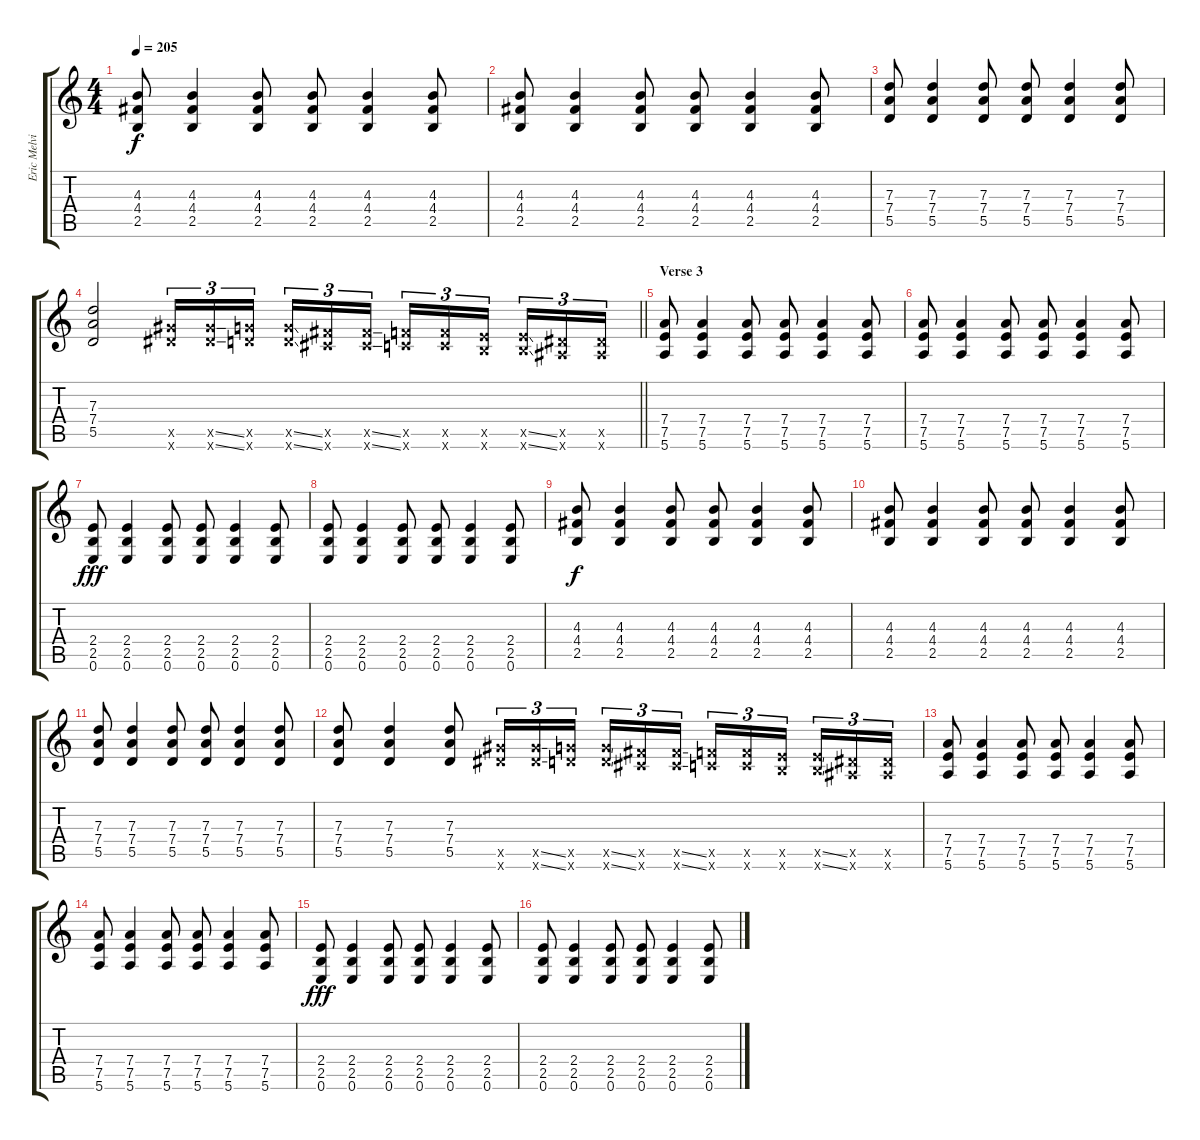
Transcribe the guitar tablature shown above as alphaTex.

\track ("Eric Melvin" "Eric Melvi") {instrument overdrivenguitar}
\staff {score tabs}
\tuning (E4 B3 G3 D3 A2 E2) {hide}
\ts (4 4)
\tempo 205
\clef g2
\ks c
(4.3 4.4 2.5).8{dy f} (4.3 4.4 2.5).4 (4.3 4.4 2.5).8 (4.3 4.4 2.5).8 (4.3 4.4 2.5).4 (4.3 4.4 2.5).8 |
(4.3 4.4 2.5).8 (4.3 4.4 2.5).4 (4.3 4.4 2.5).8 (4.3 4.4 2.5).8 (4.3 4.4 2.5).4 (4.3 4.4 2.5).8 |
(7.3 7.4 5.5).8 (7.3 7.4 5.5).4 (7.3 7.4 5.5).8 (7.3 7.4 5.5).8 (7.3 7.4 5.5).4 (7.3 7.4 5.5).8 |
\barLineRight lightlight
(7.3 7.4 5.5).2 (11.5{x} 11.6{x}).16{tu (3 2)} (11.5{ss x} 11.6{ss x}).16{tu (3 2)} (10.5{x} 10.6{x}).16{tu (3 2) beam splitsecondary} (10.5{ss x} 10.6{ss x}).16{tu (3 2)} (9.5{x} 9.6{x}).16{tu (3 2)} (9.5{ss x} 9.6{ss x}).16{tu (3 2)} (8.5{x} 8.6{x}).16{tu (3 2)} (8.5{x} 8.6{x}).16{tu (3 2)} (7.5{x} 7.6{x}).16{tu (3 2) beam splitsecondary} (7.5{ss x} 7.6{ss x}).16{tu (3 2)} (6.5{x} 6.6{x}).16{tu (3 2)} (6.5{x} 6.6{x}).16{tu (3 2)} |
\section ("" "Verse 3")
(7.4 7.5 5.6).8 (7.4 7.5 5.6).4 (7.4 7.5 5.6).8 (7.4 7.5 5.6).8 (7.4 7.5 5.6).4 (7.4 7.5 5.6).8 |
(7.4 7.5 5.6).8 (7.4 7.5 5.6).4 (7.4 7.5 5.6).8 (7.4 7.5 5.6).8 (7.4 7.5 5.6).4 (7.4 7.5 5.6).8 |
(2.4 2.5 0.6).8{dy fff} (2.4 2.5 0.6).4 (2.4 2.5 0.6).8 (2.4 2.5 0.6).8 (2.4 2.5 0.6).4 (2.4 2.5 0.6).8 |
(2.4 2.5 0.6).8 (2.4 2.5 0.6).4 (2.4 2.5 0.6).8 (2.4 2.5 0.6).8 (2.4 2.5 0.6).4 (2.4 2.5 0.6).8 |
(4.3 4.4 2.5).8{dy f} (4.3 4.4 2.5).4 (4.3 4.4 2.5).8 (4.3 4.4 2.5).8 (4.3 4.4 2.5).4 (4.3 4.4 2.5).8 |
(4.3 4.4 2.5).8 (4.3 4.4 2.5).4 (4.3 4.4 2.5).8 (4.3 4.4 2.5).8 (4.3 4.4 2.5).4 (4.3 4.4 2.5).8 |
(7.3 7.4 5.5).8 (7.3 7.4 5.5).4 (7.3 7.4 5.5).8 (7.3 7.4 5.5).8 (7.3 7.4 5.5).4 (7.3 7.4 5.5).8 |
(7.3 7.4 5.5).8 (7.3 7.4 5.5).4 (7.3 7.4 5.5).8 (11.5{x} 11.6{x}).16{tu (3 2)} (11.5{ss x} 11.6{ss x}).16{tu (3 2)} (10.5{x} 10.6{x}).16{tu (3 2) beam splitsecondary} (10.5{ss x} 10.6{ss x}).16{tu (3 2)} (9.5{x} 9.6{x}).16{tu (3 2)} (9.5{ss x} 9.6{ss x}).16{tu (3 2)} (8.5{x} 8.6{x}).16{tu (3 2)} (8.5{x} 8.6{x}).16{tu (3 2)} (7.5{x} 7.6{x}).16{tu (3 2) beam splitsecondary} (7.5{ss x} 7.6{ss x}).16{tu (3 2)} (6.5{x} 6.6{x}).16{tu (3 2)} (6.5{x} 6.6{x}).16{tu (3 2)} |
(7.4 7.5 5.6).8 (7.4 7.5 5.6).4 (7.4 7.5 5.6).8 (7.4 7.5 5.6).8 (7.4 7.5 5.6).4 (7.4 7.5 5.6).8 |
(7.4 7.5 5.6).8 (7.4 7.5 5.6).4 (7.4 7.5 5.6).8 (7.4 7.5 5.6).8 (7.4 7.5 5.6).4 (7.4 7.5 5.6).8 |
(2.4 2.5 0.6).8{dy fff} (2.4 2.5 0.6).4 (2.4 2.5 0.6).8 (2.4 2.5 0.6).8 (2.4 2.5 0.6).4 (2.4 2.5 0.6).8 |
(2.4 2.5 0.6).8 (2.4 2.5 0.6).4 (2.4 2.5 0.6).8 (2.4 2.5 0.6).8 (2.4 2.5 0.6).4 (2.4 2.5 0.6).8
